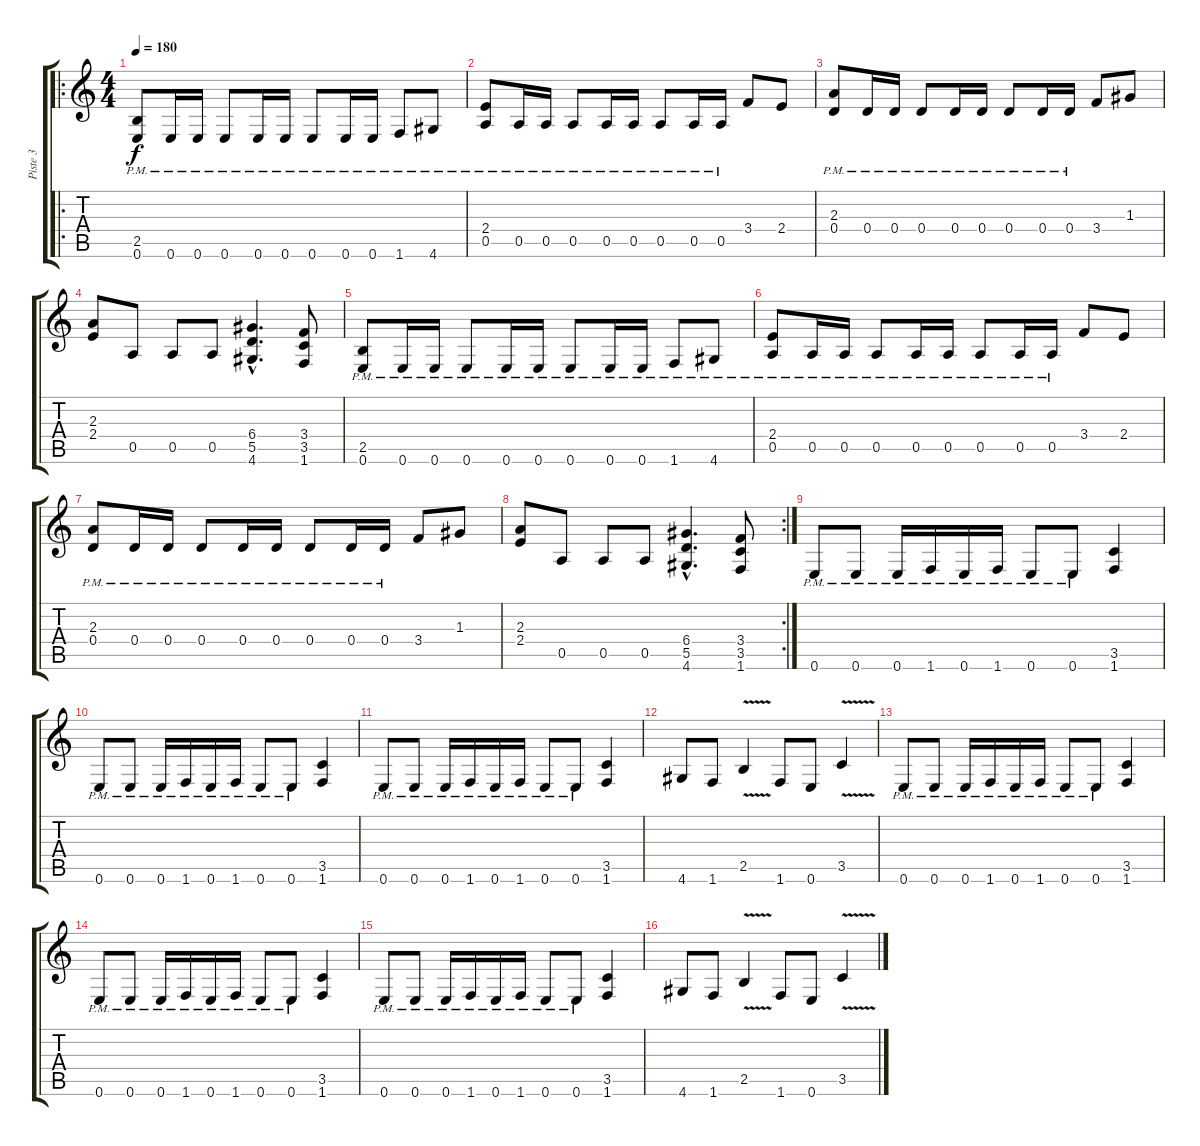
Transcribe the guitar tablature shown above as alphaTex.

\track ("Piste 3" "Piste 3") {instrument distortionguitar}
\staff {score tabs}
\tuning (E4 B3 G3 D3 A2 E2) {hide}
\ro
\ts (4 4)
\tempo 180
\clef g2
\ks c
(2.5{pm} 0.6{pm}).8{dy f} 0.6{pm}.16 0.6{pm}.16 0.6{pm}.8 0.6{pm}.16 0.6{pm}.16 0.6{pm}.8 0.6{pm}.16 0.6{pm}.16 1.6{pm}.8 4.6{pm}.8 |
(2.4{pm} 0.5{pm}).8 0.5{pm}.16 0.5{pm}.16 0.5{pm}.8 0.5{pm}.16 0.5{pm}.16 0.5{pm}.8 0.5{pm}.16 0.5{pm}.16 3.4.8 2.4.8 |
(2.3{pm} 0.4{pm}).8 0.4{pm}.16 0.4{pm}.16 0.4{pm}.8 0.4{pm}.16 0.4{pm}.16 0.4{pm}.8 0.4{pm}.16 0.4{pm}.16 3.4.8 1.3.8 |
(2.3 2.4).8 0.5.8 0.5.8 0.5.8 (6.4{hac} 5.5{hac} 4.6{hac}).4{d} (3.4 3.5 1.6).8 |
(2.5{pm} 0.6{pm}).8 0.6{pm}.16 0.6{pm}.16 0.6{pm}.8 0.6{pm}.16 0.6{pm}.16 0.6{pm}.8 0.6{pm}.16 0.6{pm}.16 1.6{pm}.8 4.6{pm}.8 |
(2.4{pm} 0.5{pm}).8 0.5{pm}.16 0.5{pm}.16 0.5{pm}.8 0.5{pm}.16 0.5{pm}.16 0.5{pm}.8 0.5{pm}.16 0.5{pm}.16 3.4.8 2.4.8 |
(2.3{pm} 0.4{pm}).8 0.4{pm}.16 0.4{pm}.16 0.4{pm}.8 0.4{pm}.16 0.4{pm}.16 0.4{pm}.8 0.4{pm}.16 0.4{pm}.16 3.4.8 1.3.8 |
\rc 2
(2.3 2.4).8 0.5.8 0.5.8 0.5.8 (6.4{hac} 5.5{hac} 4.6{hac}).4{d} (3.4 3.5 1.6).8 |
0.6{pm}.8 0.6{pm}.8 0.6{pm}.16 1.6{pm}.16 0.6{pm}.16 1.6{pm}.16 0.6{pm}.8 0.6{pm}.8 (3.5 1.6).4 |
0.6{pm}.8 0.6{pm}.8 0.6{pm}.16 1.6{pm}.16 0.6{pm}.16 1.6{pm}.16 0.6{pm}.8 0.6{pm}.8 (3.5 1.6).4 |
0.6{pm}.8 0.6{pm}.8 0.6{pm}.16 1.6{pm}.16 0.6{pm}.16 1.6{pm}.16 0.6{pm}.8 0.6{pm}.8 (3.5 1.6).4 |
4.6.8 1.6.8 2.5{v}.4 1.6.8 0.6.8 3.5{v}.4 |
0.6{pm}.8 0.6{pm}.8 0.6{pm}.16 1.6{pm}.16 0.6{pm}.16 1.6{pm}.16 0.6{pm}.8 0.6{pm}.8 (3.5 1.6).4 |
0.6{pm}.8 0.6{pm}.8 0.6{pm}.16 1.6{pm}.16 0.6{pm}.16 1.6{pm}.16 0.6{pm}.8 0.6{pm}.8 (3.5 1.6).4 |
0.6{pm}.8 0.6{pm}.8 0.6{pm}.16 1.6{pm}.16 0.6{pm}.16 1.6{pm}.16 0.6{pm}.8 0.6{pm}.8 (3.5 1.6).4 |
4.6.8 1.6.8 2.5{v}.4 1.6.8 0.6.8 3.5{v}.4
